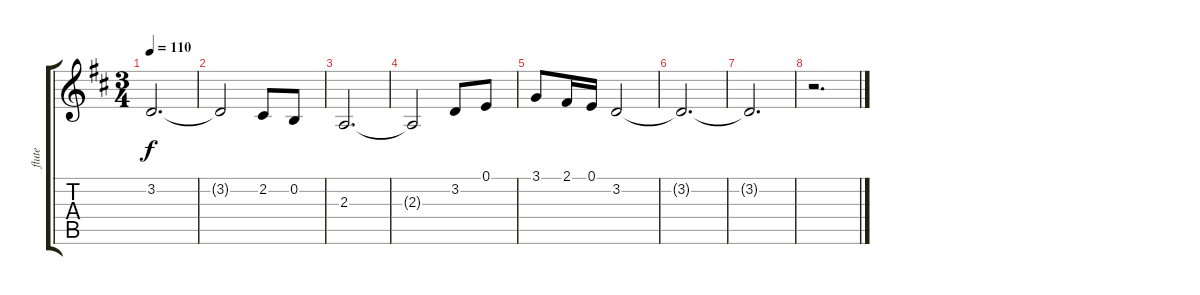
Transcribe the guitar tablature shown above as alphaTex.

\track ("flute" "flute") {instrument flute}
\staff {score tabs}
\tuning (E4 B3 G3 D3 A2 E2) {hide}
\ts (3 4)
\tempo 110
\clef g2
\ks d
3.2.2{d dy f} |
3.2{t}.2 2.2.8 0.2.8 |
2.3.2{d} |
2.3{t}.2 3.2.8 0.1.8 |
3.1.8 2.1.16 0.1.16 3.2.2 |
3.2{t}.2{d} |
3.2{t}.2{d} |
r.2{d}
